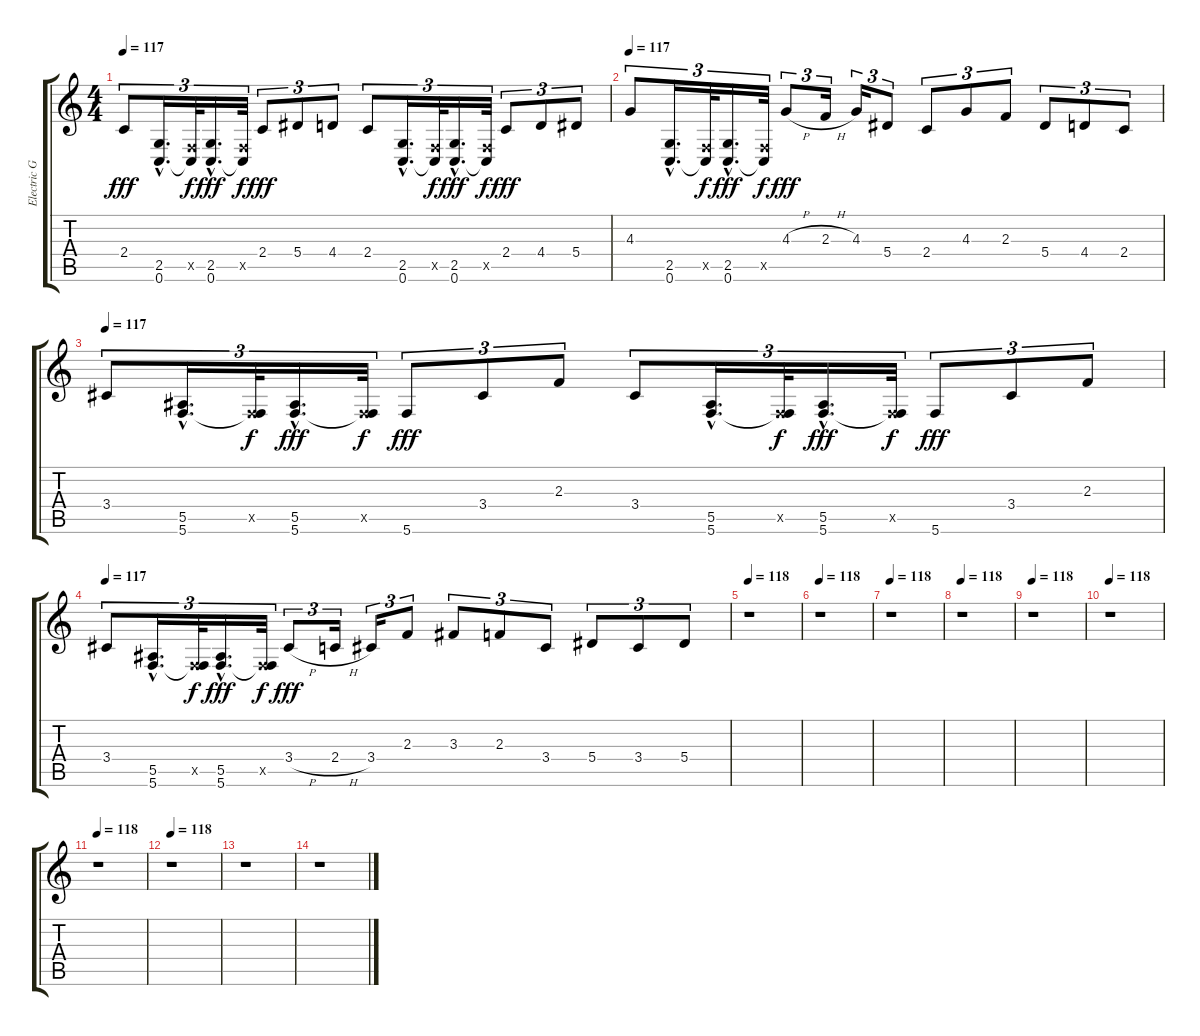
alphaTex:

\track ("Electric Guitar 3" "Electric G") {instrument distortionguitar}
\staff {score tabs}
\tuning (C4 G3 Eb3 Bb2 F2 C2) {hide}
\ts (4 4)
\tempo 117
\clef g2
\ks c
2.4.8{tu (3 2) dy fff} (2.5{hac} 0.6{hac}).16{d tu (3 2)} (0.5{x} 0.6{t}).32{tu (3 2) dy f} (2.5{hac} 0.6{hac}).16{d tu (3 2) dy fff} (0.5{x} 0.6{t}).32{tu (3 2) dy f} 2.4.8{tu (3 2) dy fff} 5.4.8{tu (3 2)} 4.4.8{tu (3 2)} 2.4.8{tu (3 2)} (2.5{hac} 0.6{hac}).16{d tu (3 2)} (0.5{x} 0.6{t}).32{tu (3 2) dy f} (2.5{hac} 0.6{hac}).16{d tu (3 2) dy fff} (0.5{x} 0.6{t}).32{tu (3 2) dy f} 2.4.8{tu (3 2) dy fff} 4.4.8{tu (3 2)} 5.4.8{tu (3 2)} |
\tempo 117
4.3.8{tu (3 2)} (2.5{hac} 0.6{hac}).16{d tu (3 2)} (0.5{x} 0.6{t}).32{tu (3 2) dy f} (2.5{hac} 0.6{hac}).16{d tu (3 2) dy fff} (0.5{x} 0.6{t}).32{tu (3 2) dy f} 4.3{h}.8{tu (3 2) dy fff} 2.3{h}.16{tu (3 2)} 4.3.16{tu (3 2)} 5.4.8{tu (3 2)} 2.4.8{tu (3 2)} 4.3.8{tu (3 2)} 2.3.8{tu (3 2)} 5.4.8{tu (3 2)} 4.4.8{tu (3 2)} 2.4.8{tu (3 2)} |
\tempo 117
3.4.8{tu (3 2)} (5.5{hac} 5.6{hac}).16{d tu (3 2)} (0.5{x} 5.6{t}).32{tu (3 2) dy f} (5.5{hac} 5.6{hac}).16{d tu (3 2) dy fff} (0.5{x} 5.6{t}).32{tu (3 2) dy f} 5.6.8{tu (3 2) dy fff} 3.4.8{tu (3 2)} 2.3.8{tu (3 2)} 3.4.8{tu (3 2)} (5.5{hac} 5.6{hac}).16{d tu (3 2)} (0.5{x} 5.6{t}).32{tu (3 2) dy f} (5.5{hac} 5.6{hac}).16{d tu (3 2) dy fff} (0.5{x} 5.6{t}).32{tu (3 2) dy f} 5.6.8{tu (3 2) dy fff} 3.4.8{tu (3 2)} 2.3.8{tu (3 2)} |
\tempo 117
3.4.8{tu (3 2)} (5.5{hac} 5.6{hac}).16{d tu (3 2)} (0.5{x} 5.6{t}).32{tu (3 2) dy f} (5.5{hac} 5.6{hac}).16{d tu (3 2) dy fff} (0.5{x} 5.6{t}).32{tu (3 2) dy f} 3.4{h}.8{tu (3 2) dy fff} 2.4{h}.16{tu (3 2)} 3.4.16{tu (3 2)} 2.3.8{tu (3 2)} 3.3.8{tu (3 2)} 2.3.8{tu (3 2)} 3.4.8{tu (3 2)} 5.4.8{tu (3 2)} 3.4.8{tu (3 2)} 5.4.8{tu (3 2)} |
\tempo 118
r.1 |
\tempo 118
r.1 |
\tempo 118
r.1 |
\tempo 118
r.1 |
\tempo 118
r.1 |
\tempo 118
r.1 |
\tempo 118
r.1 |
\tempo 118
r.1 |
r.1 |
r.1
